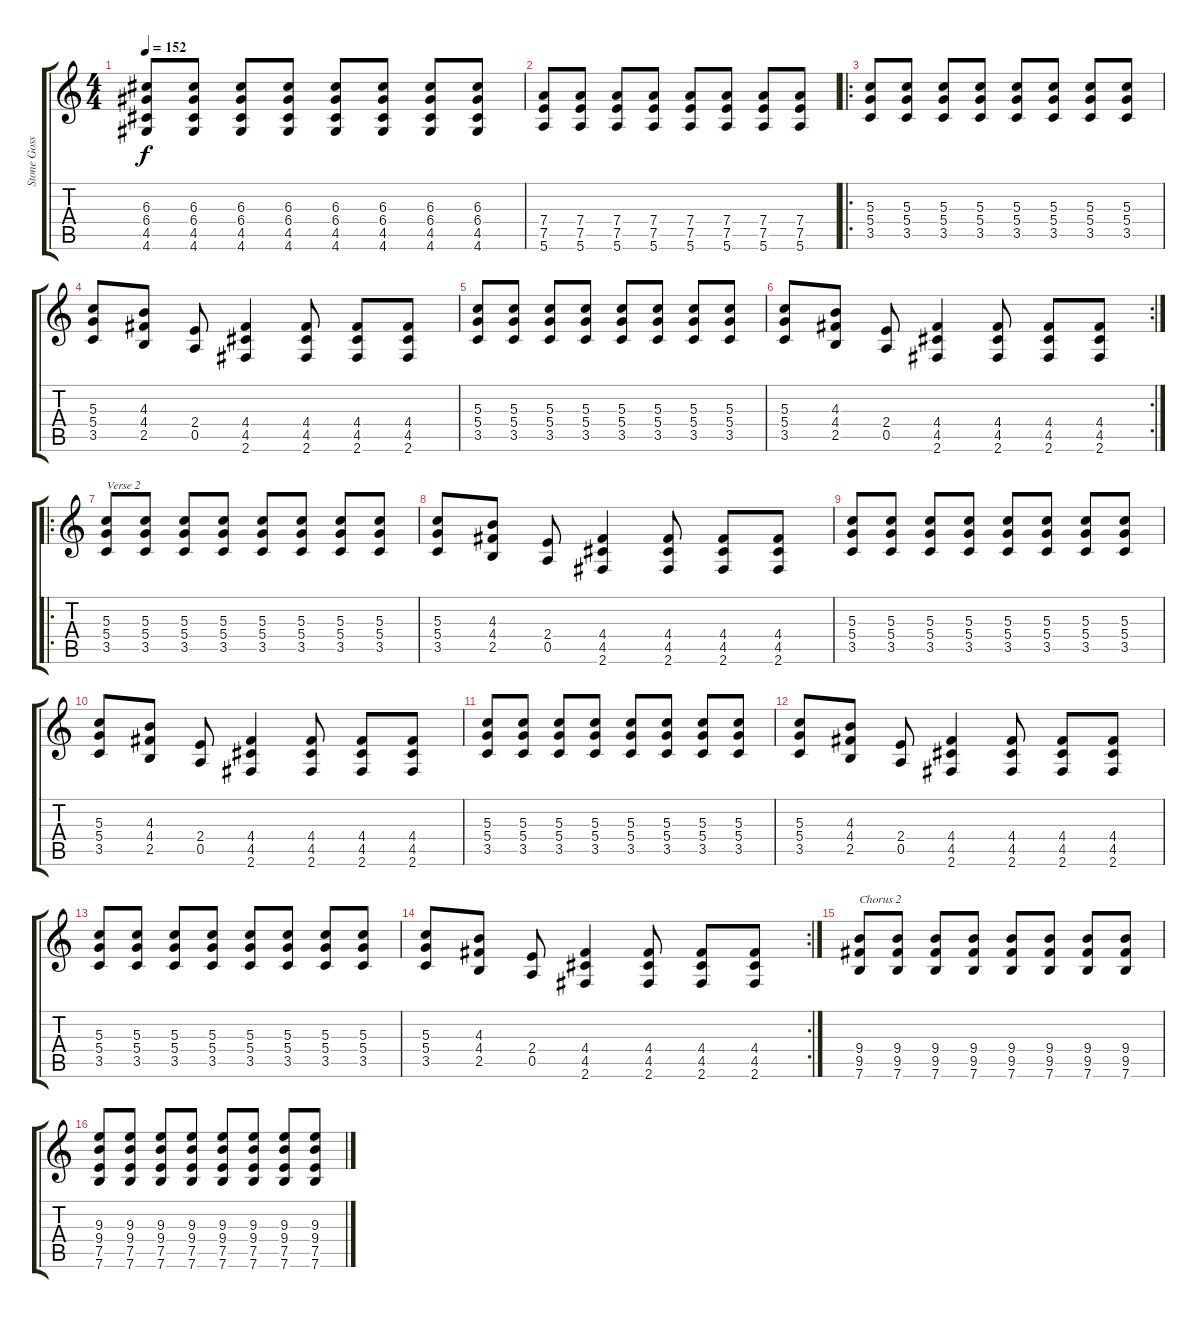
\track ("Stone Gossard" "Stone Goss") {instrument distortionguitar}
\staff {score tabs}
\tuning (E4 B3 G3 D3 A2 E2) {hide}
\ts (4 4)
\tempo 152
\clef g2
\ks c
(6.3 6.4 4.5 4.6).8{dy f} (6.3 6.4 4.5 4.6).8 (6.3 6.4 4.5 4.6).8 (6.3 6.4 4.5 4.6).8 (6.3 6.4 4.5 4.6).8 (6.3 6.4 4.5 4.6).8 (6.3 6.4 4.5 4.6).8 (6.3 6.4 4.5 4.6).8 |
(7.4 7.5 5.6).8 (7.4 7.5 5.6).8 (7.4 7.5 5.6).8 (7.4 7.5 5.6).8 (7.4 7.5 5.6).8 (7.4 7.5 5.6).8 (7.4 7.5 5.6).8 (7.4 7.5 5.6).8 |
\ro
(5.3 5.4 3.5).8 (5.3 5.4 3.5).8 (5.3 5.4 3.5).8 (5.3 5.4 3.5).8 (5.3 5.4 3.5).8 (5.3 5.4 3.5).8 (5.3 5.4 3.5).8 (5.3 5.4 3.5).8 |
(5.3 5.4 3.5).8 (4.3 4.4 2.5).8 (2.4 0.5).8 (4.4 4.5 2.6).4 (4.4 4.5 2.6).8 (4.4 4.5 2.6).8 (4.4 4.5 2.6).8 |
(5.3 5.4 3.5).8 (5.3 5.4 3.5).8 (5.3 5.4 3.5).8 (5.3 5.4 3.5).8 (5.3 5.4 3.5).8 (5.3 5.4 3.5).8 (5.3 5.4 3.5).8 (5.3 5.4 3.5).8 |
\rc 2
(5.3 5.4 3.5).8 (4.3 4.4 2.5).8 (2.4 0.5).8 (4.4 4.5 2.6).4 (4.4 4.5 2.6).8 (4.4 4.5 2.6).8 (4.4 4.5 2.6).8 |
\ro
(5.3 5.4 3.5).8{txt "Verse 2"} (5.3 5.4 3.5).8 (5.3 5.4 3.5).8 (5.3 5.4 3.5).8 (5.3 5.4 3.5).8 (5.3 5.4 3.5).8 (5.3 5.4 3.5).8 (5.3 5.4 3.5).8 |
(5.3 5.4 3.5).8 (4.3 4.4 2.5).8 (2.4 0.5).8 (4.4 4.5 2.6).4 (4.4 4.5 2.6).8 (4.4 4.5 2.6).8 (4.4 4.5 2.6).8 |
(5.3 5.4 3.5).8 (5.3 5.4 3.5).8 (5.3 5.4 3.5).8 (5.3 5.4 3.5).8 (5.3 5.4 3.5).8 (5.3 5.4 3.5).8 (5.3 5.4 3.5).8 (5.3 5.4 3.5).8 |
(5.3 5.4 3.5).8 (4.3 4.4 2.5).8 (2.4 0.5).8 (4.4 4.5 2.6).4 (4.4 4.5 2.6).8 (4.4 4.5 2.6).8 (4.4 4.5 2.6).8 |
(5.3 5.4 3.5).8 (5.3 5.4 3.5).8 (5.3 5.4 3.5).8 (5.3 5.4 3.5).8 (5.3 5.4 3.5).8 (5.3 5.4 3.5).8 (5.3 5.4 3.5).8 (5.3 5.4 3.5).8 |
(5.3 5.4 3.5).8 (4.3 4.4 2.5).8 (2.4 0.5).8 (4.4 4.5 2.6).4 (4.4 4.5 2.6).8 (4.4 4.5 2.6).8 (4.4 4.5 2.6).8 |
(5.3 5.4 3.5).8 (5.3 5.4 3.5).8 (5.3 5.4 3.5).8 (5.3 5.4 3.5).8 (5.3 5.4 3.5).8 (5.3 5.4 3.5).8 (5.3 5.4 3.5).8 (5.3 5.4 3.5).8 |
\rc 2
(5.3 5.4 3.5).8 (4.3 4.4 2.5).8 (2.4 0.5).8 (4.4 4.5 2.6).4 (4.4 4.5 2.6).8 (4.4 4.5 2.6).8 (4.4 4.5 2.6).8 |
(9.4 9.5 7.6).8{txt "Chorus 2"} (9.4 9.5 7.6).8 (9.4 9.5 7.6).8 (9.4 9.5 7.6).8 (9.4 9.5 7.6).8 (9.4 9.5 7.6).8 (9.4 9.5 7.6).8 (9.4 9.5 7.6).8 |
(9.3 9.4 7.5 7.6).8 (9.3 9.4 7.5 7.6).8 (9.3 9.4 7.5 7.6).8 (9.3 9.4 7.5 7.6).8 (9.3 9.4 7.5 7.6).8 (9.3 9.4 7.5 7.6).8 (9.3 9.4 7.5 7.6).8 (9.3 9.4 7.5 7.6).8
